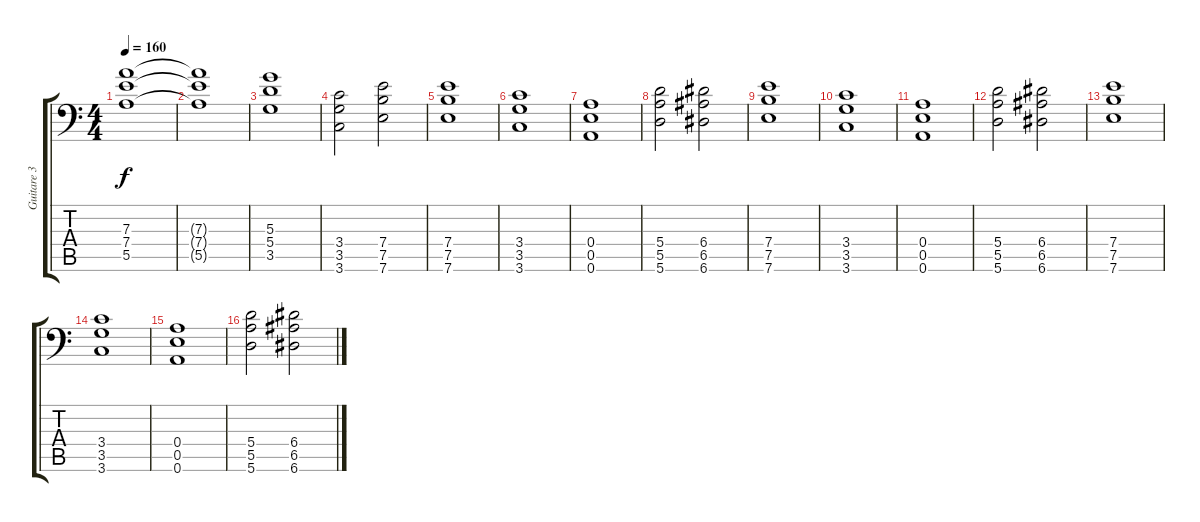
\track ("Guitare 3" "Guitare 3") {instrument distortionguitar}
\staff {score tabs}
\tuning (B3 Gb3 D3 A2 E2 A1) {hide}
\ts (4 4)
\tempo 160
\clef f4
\ks c
(7.3 7.4 5.5).1{dy f} |
(7.3{t} 7.4{t} 5.5{t}).1 |
(5.3 5.4 3.5).1 |
(3.4 3.5 3.6).2 (7.4 7.5 7.6).2 |
(7.4 7.5 7.6).1 |
(3.4 3.5 3.6).1 |
(0.4 0.5 0.6).1 |
(5.4 5.5 5.6).2 (6.4 6.5 6.6).2 |
(7.4 7.5 7.6).1 |
(3.4 3.5 3.6).1 |
(0.4 0.5 0.6).1 |
(5.4 5.5 5.6).2 (6.4 6.5 6.6).2 |
(7.4 7.5 7.6).1 |
(3.4 3.5 3.6).1 |
(0.4 0.5 0.6).1 |
(5.4 5.5 5.6).2 (6.4 6.5 6.6).2
